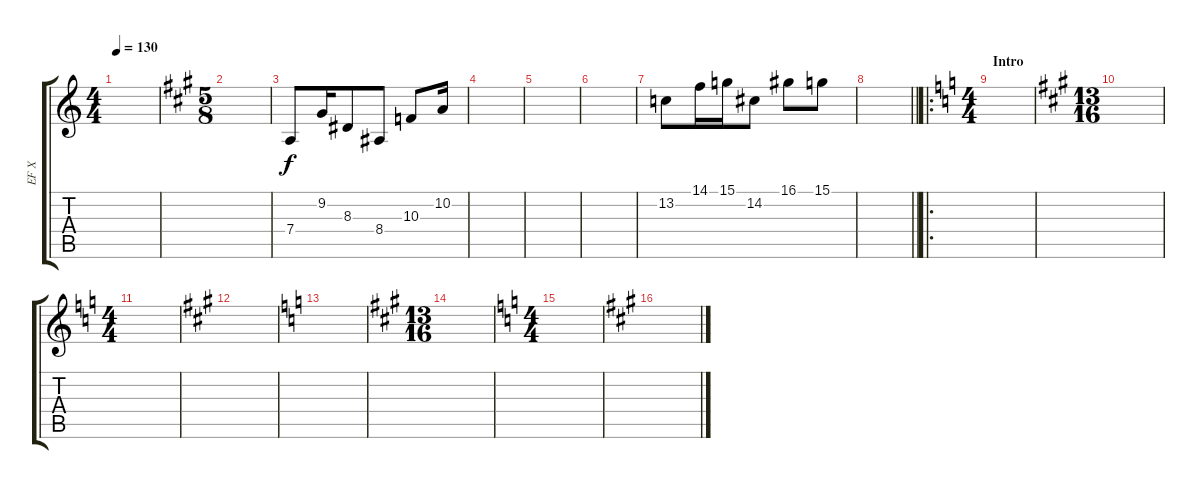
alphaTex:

\track ("EF X" "EF X") {instrument fx3crystal}
\staff {score tabs}
\tuning (E4 B3 G3 D3 A2 E2) {hide}
\ts (4 4)
\tempo 130
\clef g2
\ks c
|
\ts (5 8)
\ks a
|
7.4.8 9.2.16 8.3.8 8.4.8 10.3.8 10.2.16 |
|
|
|
13.2.8 14.1.16 15.1.16 14.2.8 16.1.8 15.1.8 |
\barLineRight lightlight
|
\ro
\ts (4 4)
\section ("" "Intro")
\ks c
|
\ts (13 16)
\ks a
|
\ts (4 4)
\ks c
|
\ks a
|
\ks c
|
\ts (13 16)
\ks a
|
\ts (4 4)
\ks c
|
\ks a
